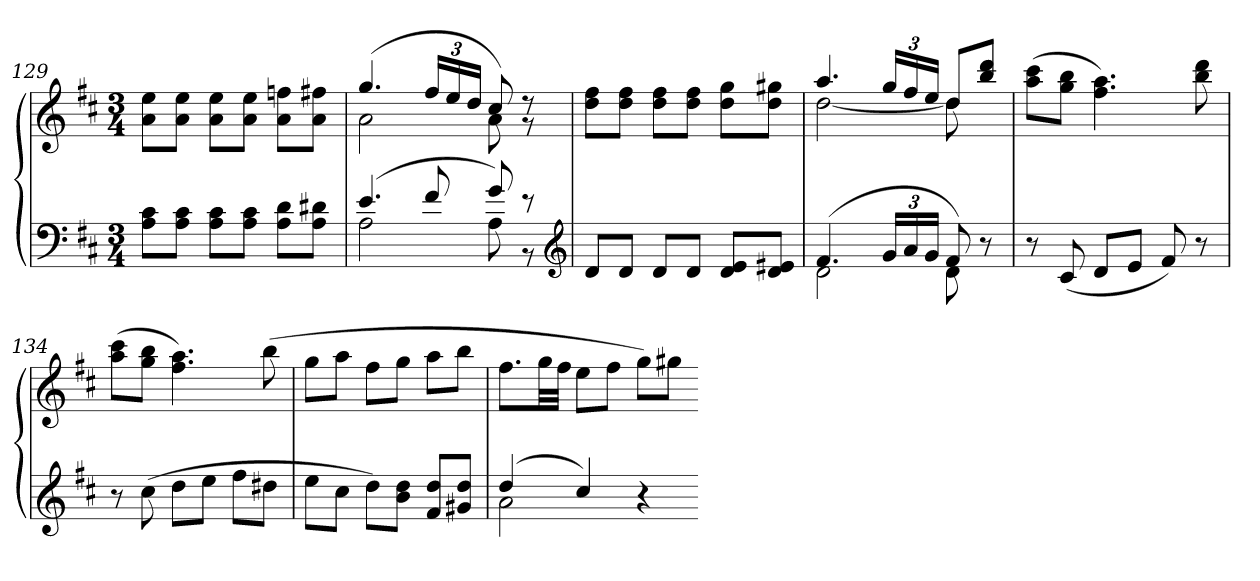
**kern	**kern
*part1	*part1
*staff2	*staff1
*clefF4	*clefG2
*k[f#c#]	*k[f#c#]
*M3/4	*M3/4
=129	=129
8A 8c#L	8a 8eeL
8A 8c#J	8a 8eeJ
8A 8c#L	8a 8eeL
8A 8c#J	8a 8eeJ
8A 8dL	8a 8ffnL
8A 8d#XJ	8a 8ff#XJ
=130	=130
*^	*^
(4.e	2A	(4.gg	2a
8f#	.	24ff#LL	.
.	.	24ee	.
.	.	24ddJJ	.
8g)	8A	8cc#)	8a
8r	8r	8r	8r
*v	*v	*	*
*	*v	*v
*clefG2	*
=131	=131
8dL	8dd 8ff#L
8dJ	8dd 8ff#J
8dL	8dd 8ff#L
8dJ	8dd 8ff#J
8d 8eL	8dd 8ggL
8d 8e#XJ	8dd 8gg#XJ
=132	=132
*^	*^
(4.f#	2d	4.aa	[2dd
24gLL	.	24ggLL	.
24a	.	24ff#	.
24gJJ	.	24eeJJ	.
8f#)	8d	8ddL	8dd]
8r	8ryy	8bb 8dddJ	8ryy
*v	*v	*	*
*	*v	*v
=133	=133
8r	(8aa 8ccc#L
(8c#	8gg 8bbJ
8dL	4.ff# 4.aa)
8eJ	.
8f#)	.
8r	8bb 8ddd
=134	=134
8r	(8aa 8ccc#L
(8cc#	8gg 8bbJ
8ddL	4.ff# 4.aa)
8eeJ	.
8ff#L	.
8dd#XJ	(8bb
=135	=135
8eeL	8ggL
8cc#J	8aaJ
8ddL)	8ff#L
8b 8ddJ	8ggJ
8f# 8ddL	8aaL
8g#X 8ddJ	8bbJ
=136	=136
*^	*
(4dd	2a	8.ff#L
.	.	32ggLL
.	.	32ff#JJJ
4cc#)	.	8eeL
.	.	8ff#J
4r	4ryy	8ggL)
.	.	8gg#XJ
*v	*v	*
=-	=-
*-	*-
